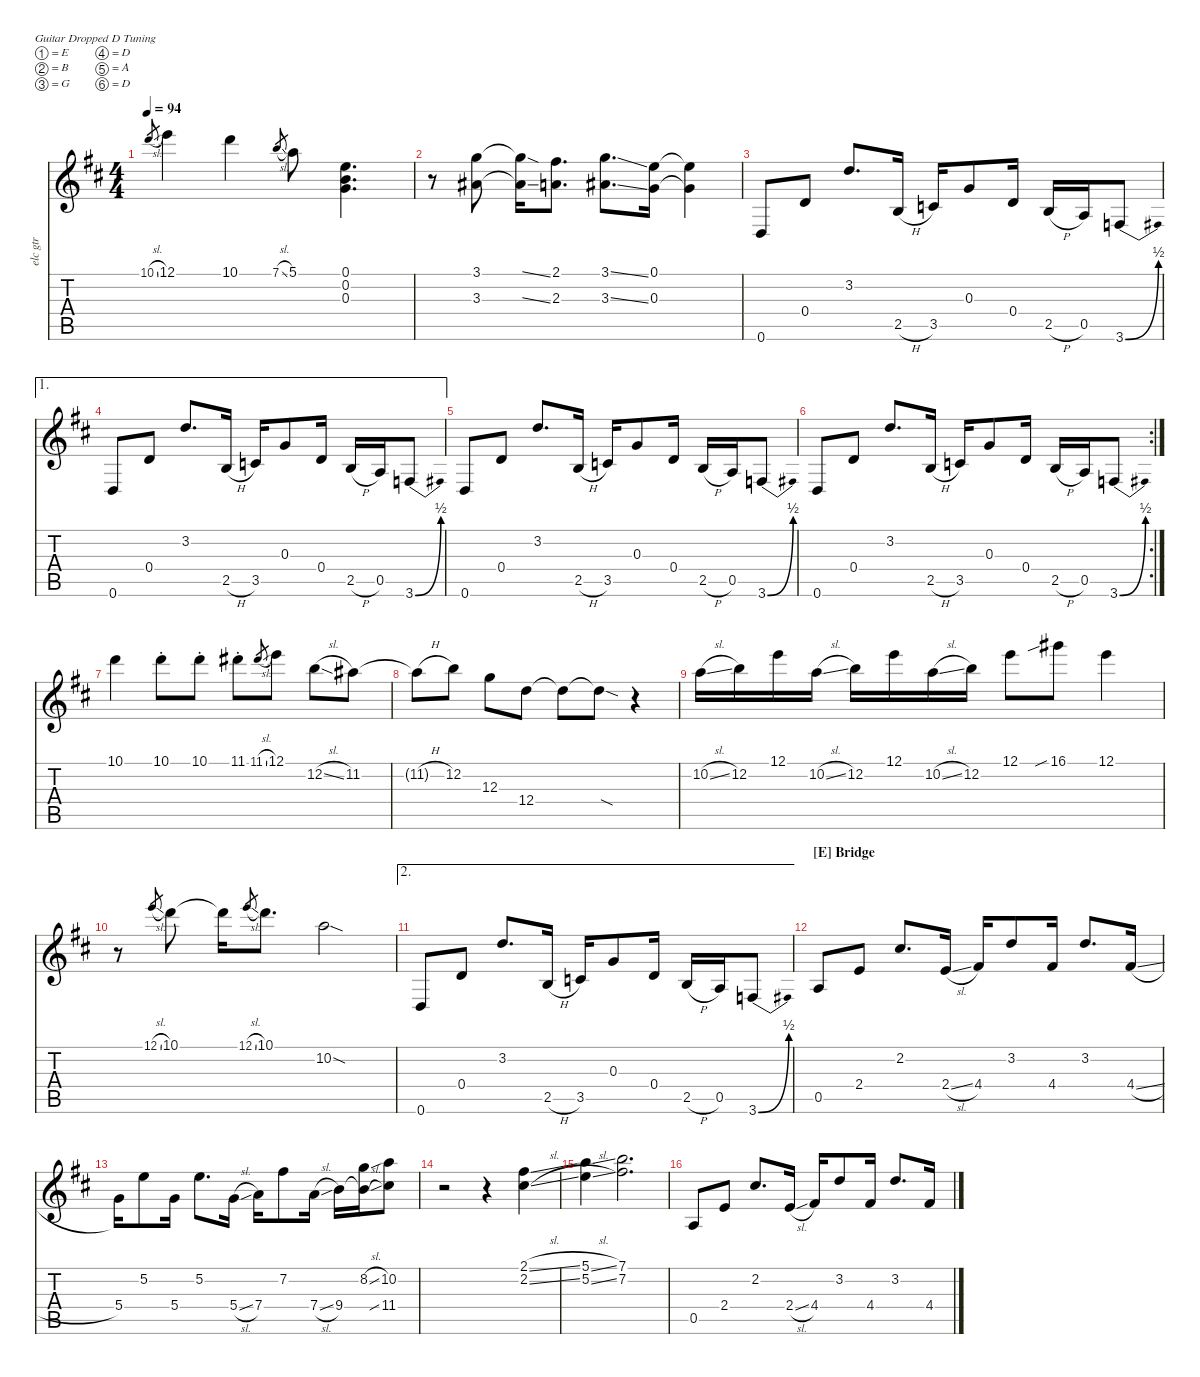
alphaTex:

\defaultSystemsLayout 4
\hideDynamics
\bracketExtendMode nobrackets
\otherSystemsTrackNameOrientation horizontal
\track ("elc gtr" "elc gtr") {instrument electricguitarclean}
\staff {score tabs}
\tuning (E4 B3 G3 D3 A2 D2)
\ts (4 4)
\tempo 94
\clef g2
\ks d
10.1{sl acc forcenatural}.8{gr dy mf} 12.1{acc forcenatural}.4 10.1{acc forcenatural}.4 7.1{sl acc forcenatural}.8{gr} 5.1{acc forcenatural}.8 (0.1{acc forcenatural} 0.2{acc forcenatural} 0.3{acc forcenatural}).4{d} |
r.8 (3.1{acc forcenatural} 3.3{acc #}).8 (3.1{ss t acc forcenatural} 3.3{ss t acc #}).16 (2.1{acc #} 2.3{acc forcenatural}).8{d} (3.1{ss acc forcenatural} 3.3{ss acc #}).8{d} (0.1{acc forcenatural} 0.3{acc forcenatural}).16 (0.1{t acc forcenatural} 0.3{t acc forcenatural}).4 |
0.6{acc forcenatural}.8 0.4{acc forcenatural}.8 3.2{acc forcenatural}.8{d} 2.5{h acc forcenatural}.16 3.5{acc forcenatural}.16 0.3{acc forcenatural}.8 0.4{acc forcenatural}.16 2.5{h acc forcenatural}.16 0.5{acc forcenatural}.16 3.6{be (bend 0 0 60 2) acc forcenatural}.8 |
\ae 1
0.6{acc forcenatural}.8 0.4{acc forcenatural}.8 3.2{acc forcenatural}.8{d} 2.5{h acc forcenatural}.16 3.5{acc forcenatural}.16 0.3{acc forcenatural}.8 0.4{acc forcenatural}.16 2.5{h acc forcenatural}.16 0.5{acc forcenatural}.16 3.6{be (bend 0 0 60 2) acc forcenatural}.8 |
0.6{acc forcenatural}.8 0.4{acc forcenatural}.8 3.2{acc forcenatural}.8{d} 2.5{h acc forcenatural}.16 3.5{acc forcenatural}.16 0.3{acc forcenatural}.8 0.4{acc forcenatural}.16 2.5{h acc forcenatural}.16 0.5{acc forcenatural}.16 3.6{be (bend 0 0 60 2) acc forcenatural}.8 |
\rc 2
0.6{acc forcenatural}.8 0.4{acc forcenatural}.8 3.2{acc forcenatural}.8{d} 2.5{h acc forcenatural}.16 3.5{acc forcenatural}.16 0.3{acc forcenatural}.8 0.4{acc forcenatural}.16 2.5{h acc forcenatural}.16 0.5{acc forcenatural}.16 3.6{be (bend 0 0 60 2) acc forcenatural}.8 |
10.1{acc forcenatural}.4 10.1{st acc forcenatural}.8 10.1{st acc forcenatural}.8 11.1{st acc #}.8 11.1{sl acc #}.8{gr} 12.1{acc forcenatural}.8 12.2{sl acc forcenatural}.8 11.2{acc #}.8 |
11.2{h t acc #}.8 12.2{acc forcenatural}.8 12.3{acc forcenatural}.8 12.4{acc forcenatural}.8 12.4{t acc forcenatural}.8 12.4{sod t acc forcenatural}.8 r.4 |
10.2{sl acc forcenatural}.16 12.2{acc forcenatural}.16 12.1{acc forcenatural}.16 10.2{sl acc forcenatural}.16 12.2{acc forcenatural}.16 12.1{acc forcenatural}.16 10.2{sl acc forcenatural}.16 12.2{acc forcenatural}.16 12.1{acc forcenatural}.8 16.1{sib acc #}.8 12.1{acc forcenatural}.4 |
r.8 12.1{sl acc forcenatural}.8{gr} 10.1{acc forcenatural}.8 10.1{t acc forcenatural}.16 12.1{sl acc forcenatural}.8{gr} 10.1{acc forcenatural}.8{d} 10.2{sod acc forcenatural}.2 |
\ae 2
0.6{acc forcenatural}.8 0.4{acc forcenatural}.8 3.2{acc forcenatural}.8{d} 2.5{h acc forcenatural}.16 3.5{acc forcenatural}.16 0.3{acc forcenatural}.8 0.4{acc forcenatural}.16 2.5{h acc forcenatural}.16 0.5{acc forcenatural}.16 3.6{be (bend 0 0 60 2) acc forcenatural}.8 |
\section ("E" "Bridge")
0.5{acc forcenatural}.8 2.4{acc forcenatural}.8 2.2{acc #}.8{d} 2.4{sl acc forcenatural}.16 4.4{acc #}.16 3.2{acc forcenatural}.8 4.4{acc #}.16 3.2{acc forcenatural}.8{d} 4.4{sl acc #}.16 |
5.4{acc forcenatural}.16 5.2{acc forcenatural}.8 5.4{acc forcenatural}.16 5.2{acc forcenatural}.8{d} 5.4{sl acc forcenatural}.16 7.4{acc forcenatural}.16 7.2{acc #}.8 7.4{sl acc forcenatural}.16 9.4{acc forcenatural}.16 (8.2{sl acc forcenatural} 9.4{sl t acc forcenatural}).16 (10.2{acc forcenatural} 11.4{acc #}).8 |
r.2 r.4 (2.1{sl acc #} 2.2{sl acc #}).4 |
(5.1{sl acc forcenatural} 5.2{sl acc forcenatural}).4 (7.1{acc forcenatural} 7.2{acc #}).2{d} |
0.5{acc forcenatural}.8 2.4{acc forcenatural}.8 2.2{acc #}.8{d} 2.4{sl acc forcenatural}.16 4.4{acc #}.16 3.2{acc forcenatural}.8 4.4{acc #}.16 3.2{acc forcenatural}.8{d} 4.4{sl acc #}.16
